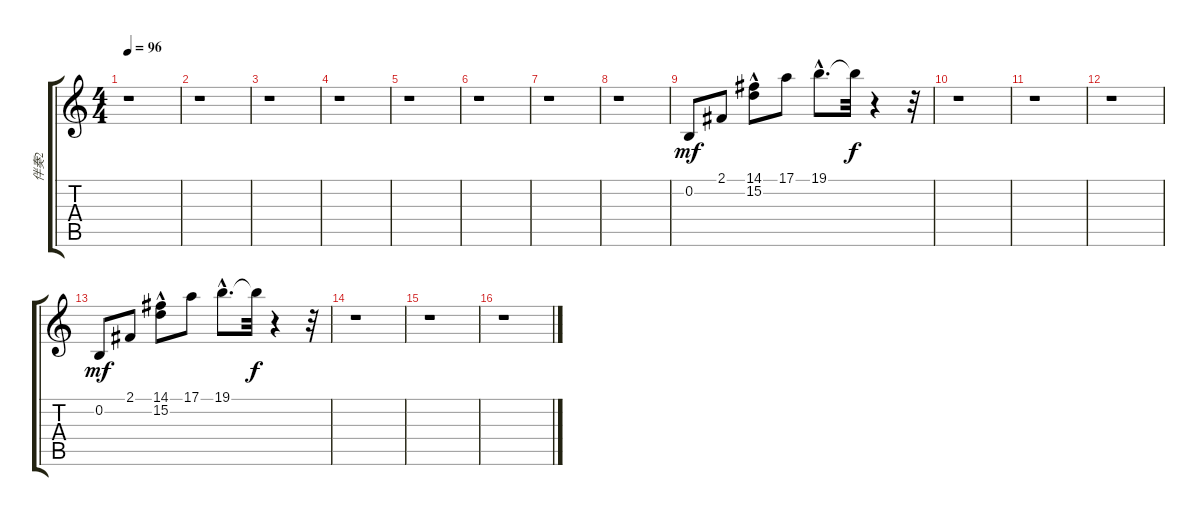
\track ("伴奏2" "伴奏2") {instrument acousticgrandpiano}
\staff {score tabs}
\tuning (E4 B3 G3 D3 A2 E2) {hide}
\ts (4 4)
\tempo 96
\clef g2
\ks c
r.1{dy mf} |
r.1 |
r.1 |
r.1 |
r.1 |
r.1 |
r.1 |
r.1 |
0.2.8 2.1.8 (14.1 15.2{hac}).8 17.1.8 19.1{hac}.8{d} 19.1{t}.32{dy f} r.4 r.32 |
r.1 |
r.1 |
r.1 |
0.2.8{dy mf} 2.1.8 (14.1 15.2{hac}).8 17.1.8 19.1{hac}.8{d} 19.1{t}.32{dy f} r.4 r.32 |
r.1 |
r.1 |
r.1
